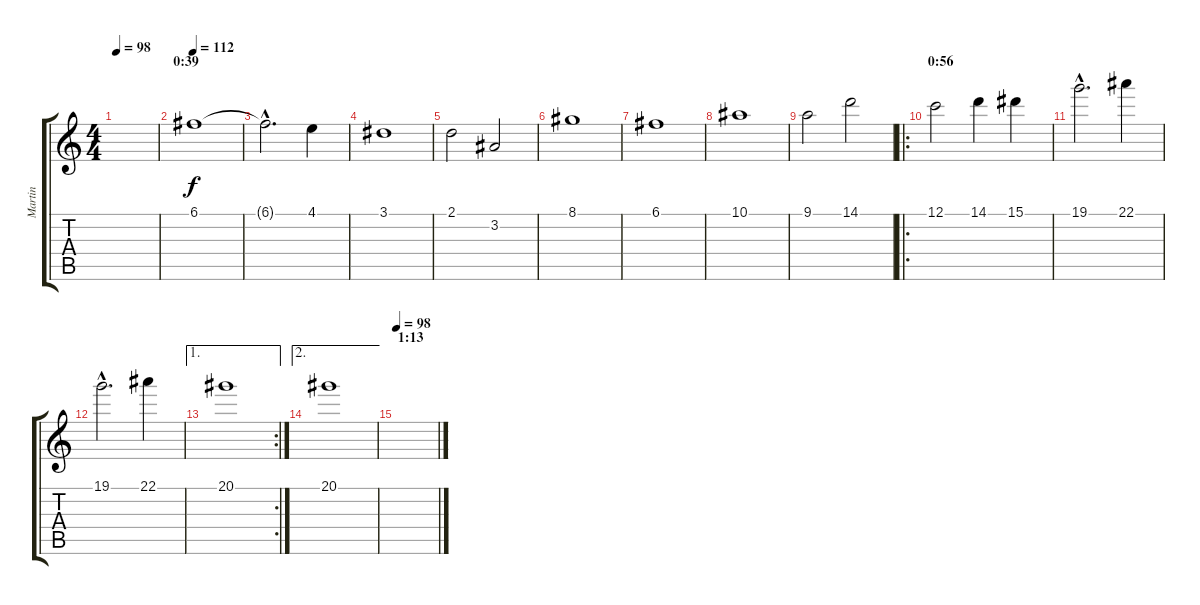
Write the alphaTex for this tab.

\track ("Martin" "Martin") {instrument stringensemble1}
\staff {score tabs}
\tuning (C5 G4 Eb4 Bb3 F3 C3) {hide}
\ts (4 4)
\tempo 98
\clef g2
\ks c
|
\section ("" "0:39")
\tempo 112
6.1.1 |
6.1{hac t}.2{d} 4.1.4 |
3.1.1 |
2.1.2 3.2.2 |
8.1.1 |
6.1.1 |
10.1.1 |
9.1.2 14.1.2 |
\ro
\section ("" "0:56")
12.1.2 14.1.4 15.1.4 |
19.1{hac}.2{d} 22.1.4 |
19.1{hac}.2{d} 22.1.4 |
\ae 1
\rc 2
20.1.1 |
\ae 2
20.1.1 |
\section ("" "1:13")
\tempo 98
